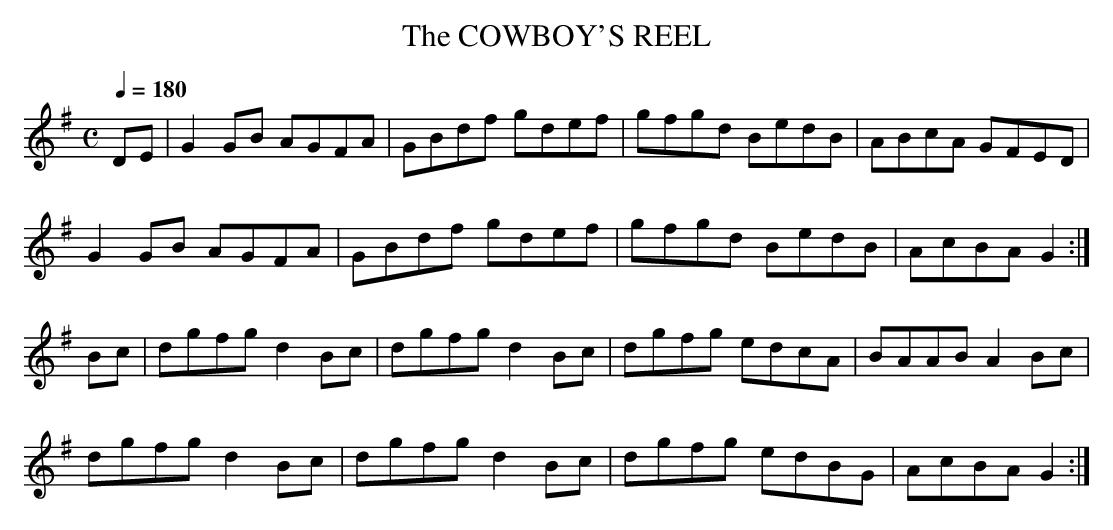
X:1
T:COWBOY'S REEL, The
Q:1/4=180
M:C
L:1/8
K:G
DE|G2GB AGFA|GBdf gdef|gfgd BedB|ABcA GFED |
G2GB AGFA|GBdf gdef|gfgd BedB|AcBA G2 :|
Bc|dgfg d2Bc|dgfg d2Bc|dgfg edcA|BAAB A2Bc |
dgfg d2Bc|dgfg d2Bc|dgfg edBG|AcBA G2 :|
